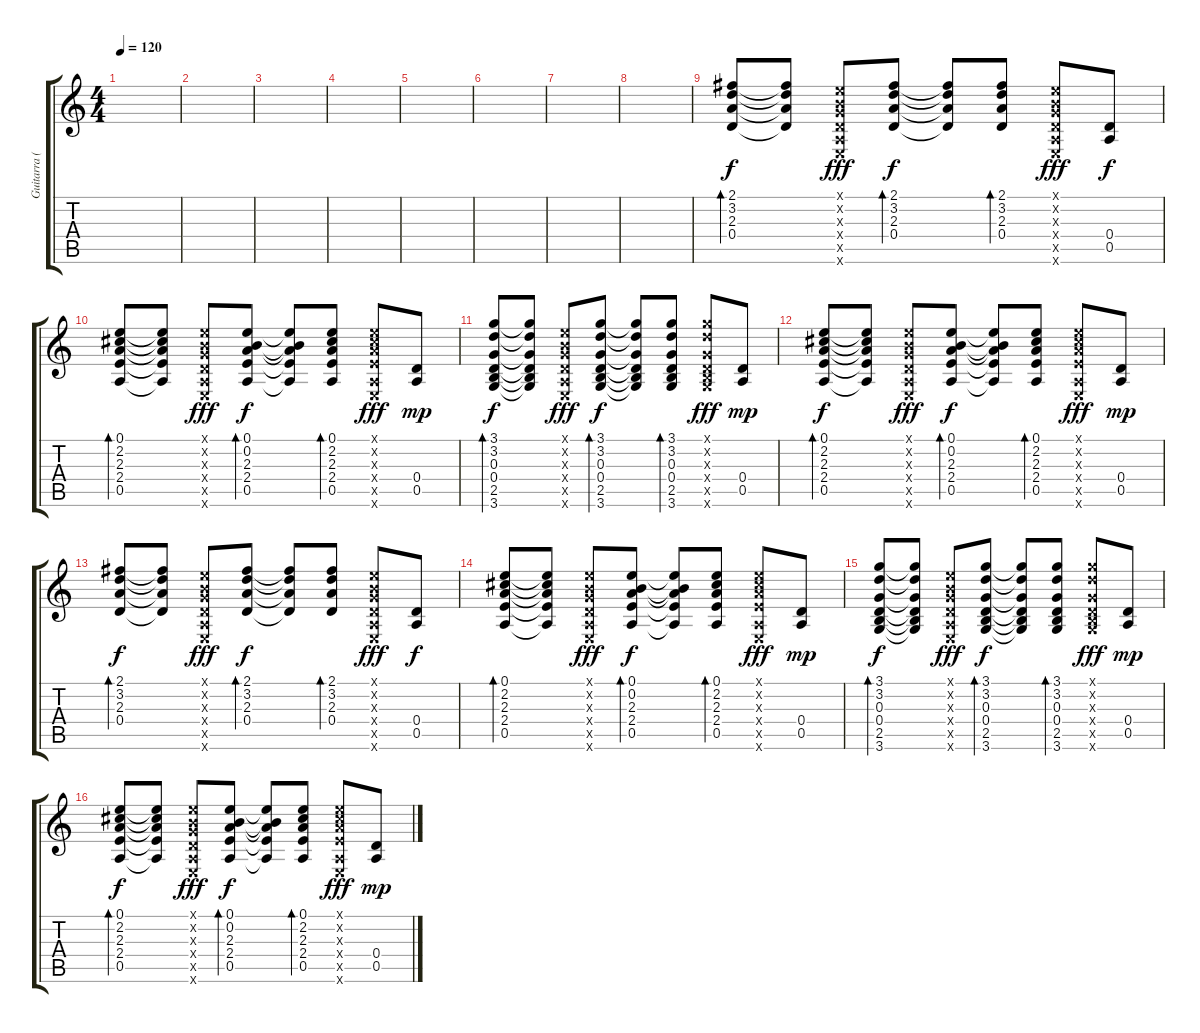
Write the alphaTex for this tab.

\track ("Guitarra (Studio)" "Guitarra (") {instrument overdrivenguitar}
\staff {score tabs}
\tuning (E4 B3 G3 D3 A2 E2) {hide}
\ts (4 4)
\tempo 120
\clef g2
\ks c
|
|
|
|
|
|
|
|
(2.1 3.2 2.3 0.4).8{bd 60 dy f} (2.1{t} 3.2{t} 2.3{t} 0.4{t}).8 (0.1{x} 0.2{x} 0.3{x} 0.4{x} 0.5{x} 0.6{x}).8{dy fff} (2.1 3.2 2.3 0.4).8{bd 60 dy f} (2.1{t} 3.2{t} 2.3{t} 0.4{t}).8 (2.1 3.2 2.3 0.4).8{bd 60} (0.1{x} 0.2{x} 0.3{x} 0.4{x} 0.5{x} 0.6{x}).8{dy fff} (0.4 0.5).8{dy f} |
(0.1 2.2 2.3 2.4 0.5).8{bd 60} (0.1{t} 2.2{t} 2.3{t} 2.4{t} 0.5{t}).8 (0.1{x} 0.2{x} 0.3{x} 0.4{x} 0.5{x} 0.6{x}).8{dy fff} (0.1 0.2 2.3 2.4 0.5).8{bd 60 dy f} (0.1{t} 0.2{t} 2.3{t} 2.4{t} 0.5{t}).8 (0.1 2.2 2.3 2.4 0.5).8{bd 60} (0.1{x} 2.2{x} 2.3{x} 2.4{x} 0.5{x} 0.6{x}).8{dy fff} (0.4 0.5).8{dy mp} |
(3.1 3.2 0.3 0.4 2.5 3.6).8{bd 60 dy f} (3.1{t} 3.2{t} 0.3{t} 0.4{t} 2.5{t} 3.6{t}).8 (0.1{x} 0.2{x} 0.3{x} 0.4{x} 0.5{x} 0.6{x}).8{dy fff} (3.1 3.2 0.3 0.4 2.5 3.6).8{bd 60 dy f} (3.1{t} 3.2{t} 0.3{t} 0.4{t} 2.5{t} 3.6{t}).8 (3.1 3.2 0.3 0.4 2.5 3.6).8{bd 60} (3.1{x} 3.2{x} 0.3{x} 0.4{x} 2.5{x} 3.6{x}).8{dy fff} (0.4 0.5).8{dy mp} |
(0.1 2.2 2.3 2.4 0.5).8{bd 60 dy f} (0.1{t} 2.2{t} 2.3{t} 2.4{t} 0.5{t}).8 (0.1{x} 0.2{x} 0.3{x} 0.4{x} 0.5{x} 0.6{x}).8{dy fff} (0.1 0.2 2.3 2.4 0.5).8{bd 60 dy f} (0.1{t} 0.2{t} 2.3{t} 2.4{t} 0.5{t}).8 (0.1 2.2 2.3 2.4 0.5).8{bd 60} (0.1{x} 2.2{x} 2.3{x} 2.4{x} 0.5{x} 0.6{x}).8{dy fff} (0.4 0.5).8{dy mp} |
(2.1 3.2 2.3 0.4).8{bd 60 dy f} (2.1{t} 3.2{t} 2.3{t} 0.4{t}).8 (0.1{x} 0.2{x} 0.3{x} 0.4{x} 0.5{x} 0.6{x}).8{dy fff} (2.1 3.2 2.3 0.4).8{bd 60 dy f} (2.1{t} 3.2{t} 2.3{t} 0.4{t}).8 (2.1 3.2 2.3 0.4).8{bd 60} (0.1{x} 0.2{x} 0.3{x} 0.4{x} 0.5{x} 0.6{x}).8{dy fff} (0.4 0.5).8{dy f} |
(0.1 2.2 2.3 2.4 0.5).8{bd 60} (0.1{t} 2.2{t} 2.3{t} 2.4{t} 0.5{t}).8 (0.1{x} 0.2{x} 0.3{x} 0.4{x} 0.5{x} 0.6{x}).8{dy fff} (0.1 0.2 2.3 2.4 0.5).8{bd 60 dy f} (0.1{t} 0.2{t} 2.3{t} 2.4{t} 0.5{t}).8 (0.1 2.2 2.3 2.4 0.5).8{bd 60} (0.1{x} 2.2{x} 2.3{x} 2.4{x} 0.5{x} 0.6{x}).8{dy fff} (0.4 0.5).8{dy mp} |
(3.1 3.2 0.3 0.4 2.5 3.6).8{bd 60 dy f} (3.1{t} 3.2{t} 0.3{t} 0.4{t} 2.5{t} 3.6{t}).8 (0.1{x} 0.2{x} 0.3{x} 0.4{x} 0.5{x} 0.6{x}).8{dy fff} (3.1 3.2 0.3 0.4 2.5 3.6).8{bd 60 dy f} (3.1{t} 3.2{t} 0.3{t} 0.4{t} 2.5{t} 3.6{t}).8 (3.1 3.2 0.3 0.4 2.5 3.6).8{bd 60} (3.1{x} 3.2{x} 0.3{x} 0.4{x} 2.5{x} 3.6{x}).8{dy fff} (0.4 0.5).8{dy mp} |
(0.1 2.2 2.3 2.4 0.5).8{bd 60 dy f} (0.1{t} 2.2{t} 2.3{t} 2.4{t} 0.5{t}).8 (0.1{x} 0.2{x} 0.3{x} 0.4{x} 0.5{x} 0.6{x}).8{dy fff} (0.1 0.2 2.3 2.4 0.5).8{bd 60 dy f} (0.1{t} 0.2{t} 2.3{t} 2.4{t} 0.5{t}).8 (0.1 2.2 2.3 2.4 0.5).8{bd 60} (0.1{x} 2.2{x} 2.3{x} 2.4{x} 0.5{x} 0.6{x}).8{dy fff} (0.4 0.5).8{dy mp}
